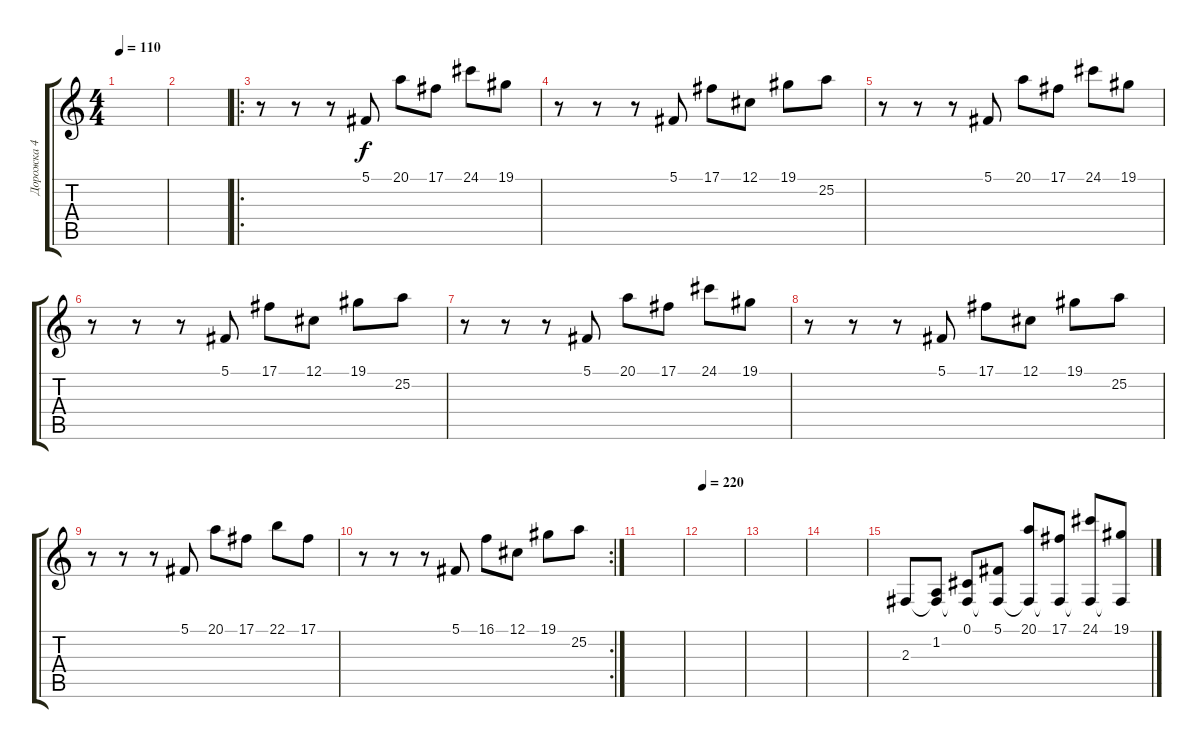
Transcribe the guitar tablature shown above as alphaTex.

\track ("Дорожка 4" "Дорожка 4") {instrument acousticgrandpiano}
\staff {score tabs}
\tuning (Db4 Ab3 E3 B2 Gb2 B1) {hide}
\ts (4 4)
\tempo 110
\clef g2
\ks c
|
|
\ro
r.8 r.8 r.8 5.1.8 20.1.8 17.1.8 24.1.8 19.1.8 |
r.8 r.8 r.8 5.1.8 17.1.8 12.1.8 19.1.8 25.2.8 |
r.8 r.8 r.8 5.1.8 20.1.8 17.1.8 24.1.8 19.1.8 |
r.8 r.8 r.8 5.1.8 17.1.8 12.1.8 19.1.8 25.2.8 |
r.8 r.8 r.8 5.1.8 20.1.8 17.1.8 24.1.8 19.1.8 |
r.8 r.8 r.8 5.1.8 17.1.8 12.1.8 19.1.8 25.2.8 |
r.8 r.8 r.8 5.1.8 20.1.8 17.1.8 22.1.8 17.1.8 |
\rc 2
r.8 r.8 r.8 5.1.8 16.1.8 12.1.8 19.1.8 25.2.8 |
|
\tempo 220
|
|
|
2.3.8 (1.2 2.3{t}).8 (0.1 2.3{t}).8 (5.1 2.3{t}).8 (20.1 2.3{t}).8 (17.1 2.3{t}).8 (24.1 2.3{t}).8 (19.1 2.3{t}).8
